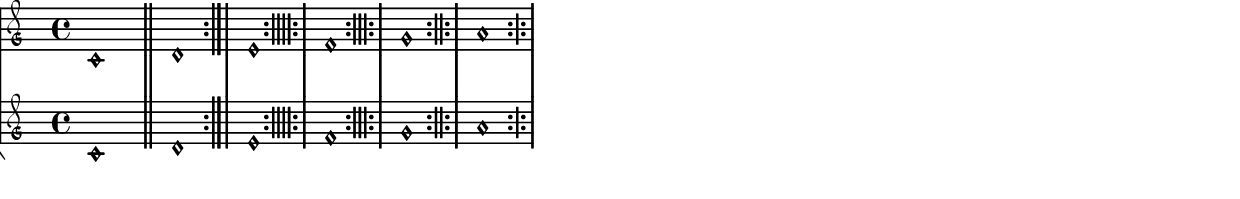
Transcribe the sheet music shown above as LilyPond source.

%% Generated by lilypond-book
%% Options: [exampleindent=10.16\mm,indent=0\mm,line-width=160\mm,paper-height=845.047\pt,paper-width=597.508\pt,papersize='(cons (* 597.508 pt) (* 845.047 pt))]
\include "lilypond-book-preamble.ly"


% ****************************************************************
% Start cut-&-pastable-section
% ****************************************************************

#(ly:set-option 'eps-box-padding 3.000000)



\paper {
  #(set-paper-size '(cons (* 597.508 pt) (* 845.047 pt)))
  indent = 0\mm
  line-width = 160\mm
  % offset the left padding, also add 1mm as lilypond creates cropped
  % images with a little space on the right
  line-width = #(- line-width (* mm  3.000000) (* mm 1))
}

\layout {
  
}




% ****************************************************************
% ly snippet:
% ****************************************************************
\sourcefilename "/lilypond-2.27.0/input/regression/repeat-petrucci-with-measure-bar-lines.ly"
\sourcefileline 0
\version "2.23.10"

#(ly:set-option 'warning-as-error #t)

\header {
  texidoc = "This test demonstrates an ancient repeat sign in the
Petrucci style, but with measure bar lines enabled.  A single bar line
should follow each repeat sign."
}

\layout {
  \context {
    \PetrucciStaff
    measureBarType = "|"
  }
}

music = \fixed c' {
  c1 |
  \repeat volta 5 d1
  \repeat volta 4 e1
  \repeat volta 3 f1
  \repeat volta 2 g1
  \repeat volta 1 a1
}

\new StaffGroup <<
  \new PetrucciStaff \music
  \new PetrucciStaff \music
>>



% ****************************************************************
% end ly snippet
% ****************************************************************
